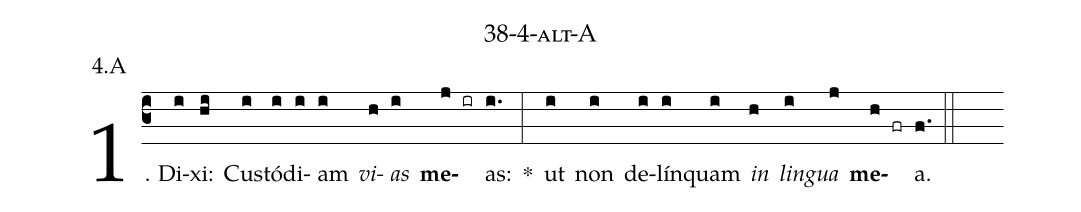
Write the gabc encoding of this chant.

name: 38-4-alt-A;
annotation: 4.A;
%%
(c3)1. Di(i)xi:(hi) Cus(i)tó(i)di(i)am(i) <i>vi</i>(h)<i>as</i>(i) <b>me</b>(j ir)as:(i.) *(:) ut(i) non(i) de(i)lín(i)quam(i) <i>in</i>(h) <i>lin</i>(i)<i>gua</i>(j) <b>me</b>(h fr)a.(f.) (::)
